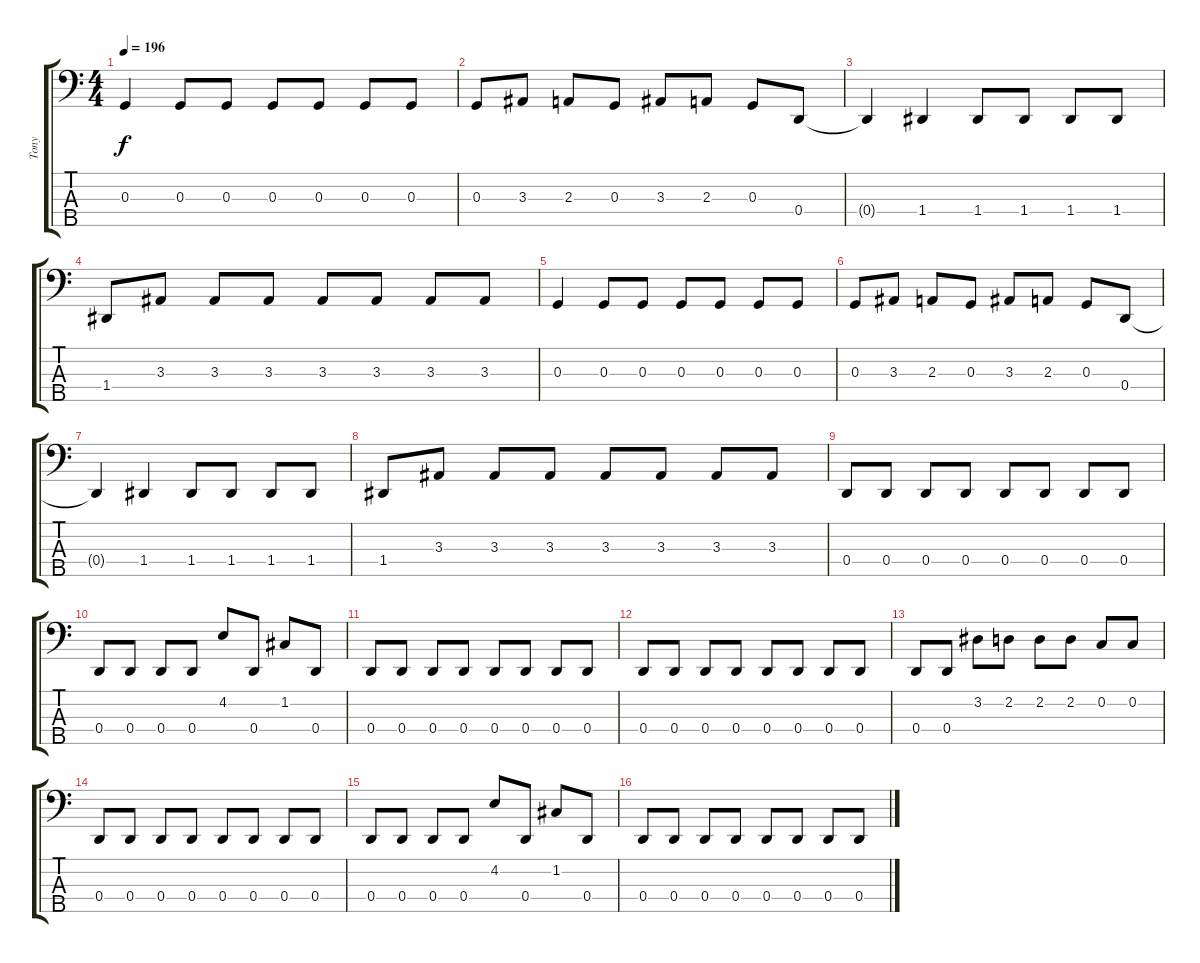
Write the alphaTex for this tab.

\track ("Tony" "Tony") {instrument electricbasspick}
\staff {score tabs}
\tuning (F2 C2 G1 D1 A0) {hide}
\ts (4 4)
\tempo 196
\clef f4
\ks c
0.3.4{dy f} 0.3.8 0.3.8 0.3.8 0.3.8 0.3.8 0.3.8 |
0.3.8 3.3.8 2.3.8 0.3.8 3.3.8 2.3.8 0.3.8 0.4.8 |
0.4{t}.4 1.4.4 1.4.8 1.4.8 1.4.8 1.4.8 |
1.4.8 3.3.8 3.3.8 3.3.8 3.3.8 3.3.8 3.3.8 3.3.8 |
0.3.4 0.3.8 0.3.8 0.3.8 0.3.8 0.3.8 0.3.8 |
0.3.8 3.3.8 2.3.8 0.3.8 3.3.8 2.3.8 0.3.8 0.4.8 |
0.4{t}.4 1.4.4 1.4.8 1.4.8 1.4.8 1.4.8 |
1.4.8 3.3.8 3.3.8 3.3.8 3.3.8 3.3.8 3.3.8 3.3.8 |
0.4.8 0.4.8 0.4.8 0.4.8 0.4.8 0.4.8 0.4.8 0.4.8 |
0.4.8 0.4.8 0.4.8 0.4.8 4.2.8 0.4.8 1.2.8 0.4.8 |
0.4.8 0.4.8 0.4.8 0.4.8 0.4.8 0.4.8 0.4.8 0.4.8 |
0.4.8 0.4.8 0.4.8 0.4.8 0.4.8 0.4.8 0.4.8 0.4.8 |
0.4.8 0.4.8 3.2.8 2.2.8 2.2.8 2.2.8 0.2.8 0.2.8 |
0.4.8 0.4.8 0.4.8 0.4.8 0.4.8 0.4.8 0.4.8 0.4.8 |
0.4.8 0.4.8 0.4.8 0.4.8 4.2.8 0.4.8 1.2.8 0.4.8 |
0.4.8 0.4.8 0.4.8 0.4.8 0.4.8 0.4.8 0.4.8 0.4.8
